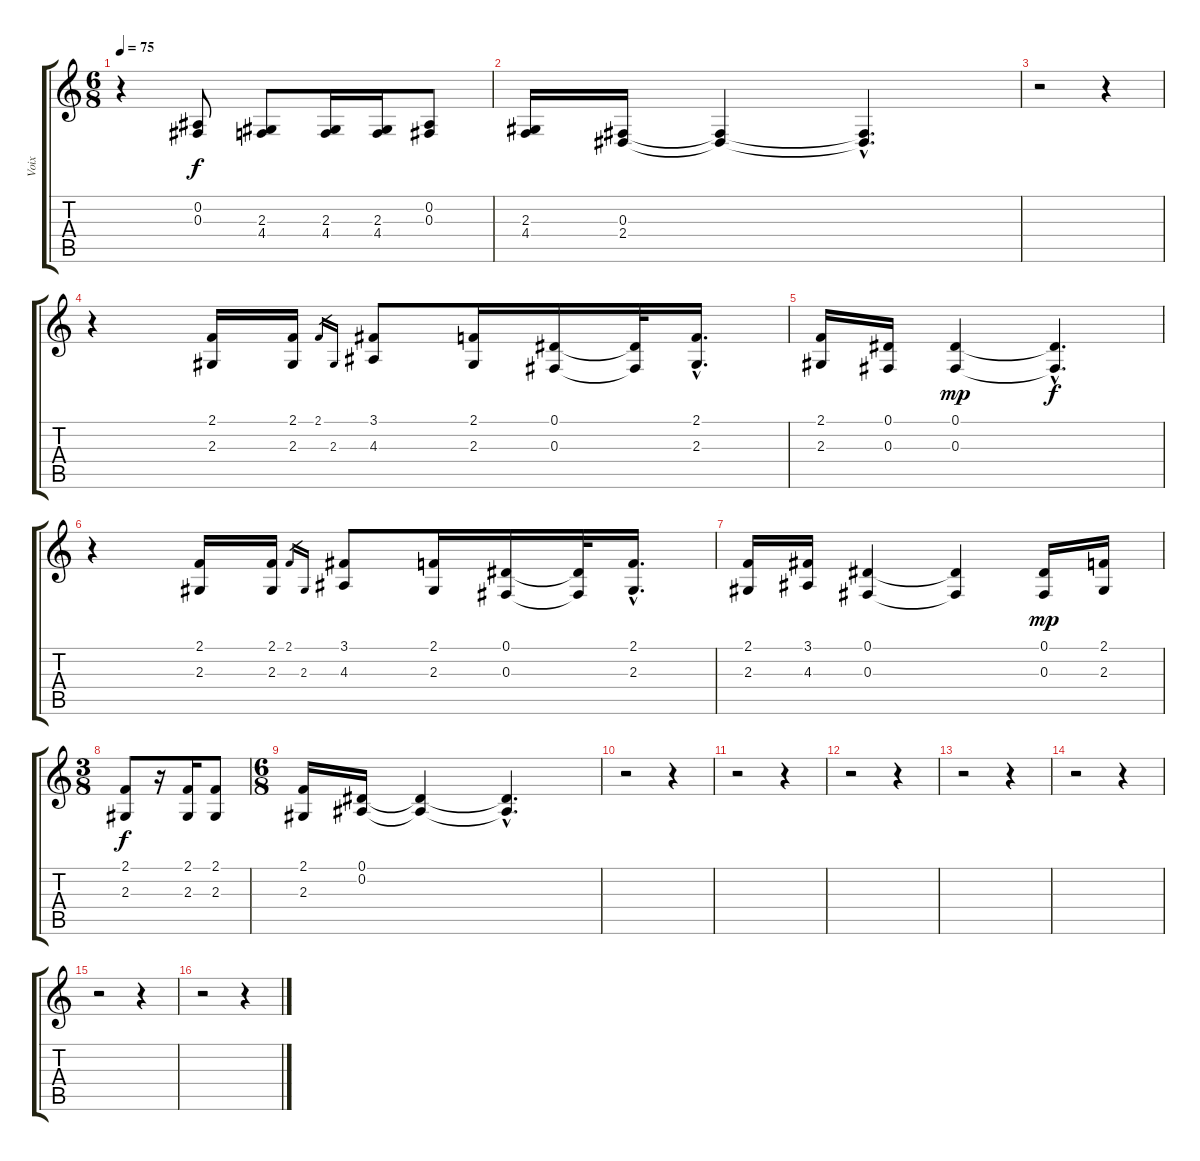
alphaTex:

\track ("Voix" "Voix") {instrument cello}
\staff {score tabs}
\tuning (Eb4 Bb3 Gb3 Db3 Ab2 Eb2) {hide}
\ts (6 8)
\tempo 75
\clef g2
\ks c
r.4{dy f} (0.2 0.3).8 (2.3 4.4).8 (2.3 4.4).16 (2.3 4.4).16 (0.2 0.3).8 |
(2.3 4.4).16 (0.3 2.4).16 (0.3{t} 2.4{t}).4 (0.3{hac t} 2.4{hac t}).4{d} |
r.2 r.4 |
r.4 (2.1 2.3).16 (2.1 2.3).16 2.1.16{gr} 2.3.16{gr} (3.1 4.3).8 (2.1 2.3).16 (0.1 0.3).16 (0.1{t} 0.3{t}).32 (2.1{hac} 2.3{hac}).16{d} |
(2.1 2.3).16 (0.1 0.3).16 (0.1 0.3).4{dy mp} (0.1{hac t} 0.3{hac t}).4{d dy f} |
r.4 (2.1 2.3).16 (2.1 2.3).16 2.1.16{gr} 2.3.16{gr} (3.1 4.3).8 (2.1 2.3).16 (0.1 0.3).16 (0.1{t} 0.3{t}).32 (2.1{hac} 2.3{hac}).16{d} |
(2.1 2.3).16 (3.1 4.3).16 (0.1 0.3).4 (0.1{t} 0.3{t}).4 (0.1 0.3).16{dy mp} (2.1 2.3).16 |
\ts (3 8)
(2.1 2.3).8{dy f} r.16 (2.1 2.3).16 (2.1 2.3).8 |
\ts (6 8)
(2.1 2.3).16 (0.1 0.2).16 (0.1{t} 0.2{t}).4 (0.1{hac t} 0.2{hac t}).4{d} |
r.2 r.4 |
r.2 r.4 |
r.2 r.4 |
r.2 r.4 |
r.2 r.4 |
r.2 r.4 |
r.2 r.4
